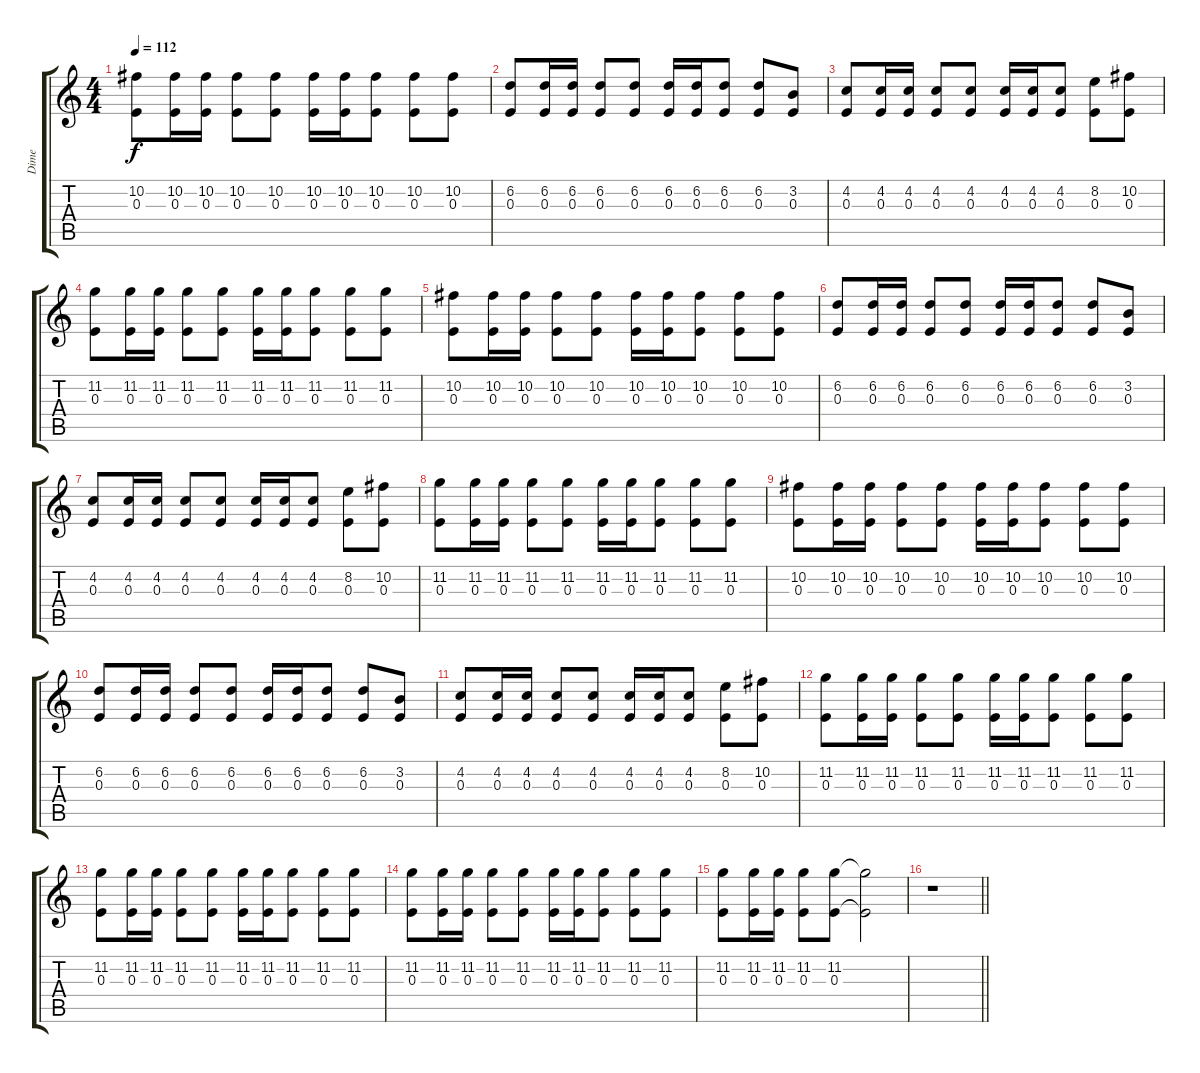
\track ("Dime" "Dime") {instrument acousticguitarsteel}
\staff {score tabs}
\tuning (Db4 Ab3 E3 B2 Gb2 Db2) {hide}
\ts (4 4)
\tempo 112
\clef g2
\ks c
(10.2 0.3).8{dy f} (10.2 0.3).16 (10.2 0.3).16 (10.2 0.3).8 (10.2 0.3).8 (10.2 0.3).16 (10.2 0.3).16 (10.2 0.3).8 (10.2 0.3).8 (10.2 0.3).8 |
(6.2 0.3).8 (6.2 0.3).16 (6.2 0.3).16 (6.2 0.3).8 (6.2 0.3).8 (6.2 0.3).16 (6.2 0.3).16 (6.2 0.3).8 (6.2 0.3).8 (3.2 0.3).8 |
(4.2 0.3).8 (4.2 0.3).16 (4.2 0.3).16 (4.2 0.3).8 (4.2 0.3).8 (4.2 0.3).16 (4.2 0.3).16 (4.2 0.3).8 (8.2 0.3).8 (10.2 0.3).8 |
(11.2 0.3).8 (11.2 0.3).16 (11.2 0.3).16 (11.2 0.3).8 (11.2 0.3).8 (11.2 0.3).16 (11.2 0.3).16 (11.2 0.3).8 (11.2 0.3).8 (11.2 0.3).8 |
(10.2 0.3).8 (10.2 0.3).16 (10.2 0.3).16 (10.2 0.3).8 (10.2 0.3).8 (10.2 0.3).16 (10.2 0.3).16 (10.2 0.3).8 (10.2 0.3).8 (10.2 0.3).8 |
(6.2 0.3).8 (6.2 0.3).16 (6.2 0.3).16 (6.2 0.3).8 (6.2 0.3).8 (6.2 0.3).16 (6.2 0.3).16 (6.2 0.3).8 (6.2 0.3).8 (3.2 0.3).8 |
(4.2 0.3).8 (4.2 0.3).16 (4.2 0.3).16 (4.2 0.3).8 (4.2 0.3).8 (4.2 0.3).16 (4.2 0.3).16 (4.2 0.3).8 (8.2 0.3).8 (10.2 0.3).8 |
(11.2 0.3).8 (11.2 0.3).16 (11.2 0.3).16 (11.2 0.3).8 (11.2 0.3).8 (11.2 0.3).16 (11.2 0.3).16 (11.2 0.3).8 (11.2 0.3).8 (11.2 0.3).8 |
(10.2 0.3).8 (10.2 0.3).16 (10.2 0.3).16 (10.2 0.3).8 (10.2 0.3).8 (10.2 0.3).16 (10.2 0.3).16 (10.2 0.3).8 (10.2 0.3).8 (10.2 0.3).8 |
(6.2 0.3).8 (6.2 0.3).16 (6.2 0.3).16 (6.2 0.3).8 (6.2 0.3).8 (6.2 0.3).16 (6.2 0.3).16 (6.2 0.3).8 (6.2 0.3).8 (3.2 0.3).8 |
(4.2 0.3).8 (4.2 0.3).16 (4.2 0.3).16 (4.2 0.3).8 (4.2 0.3).8 (4.2 0.3).16 (4.2 0.3).16 (4.2 0.3).8 (8.2 0.3).8 (10.2 0.3).8 |
(11.2 0.3).8 (11.2 0.3).16 (11.2 0.3).16 (11.2 0.3).8 (11.2 0.3).8 (11.2 0.3).16 (11.2 0.3).16 (11.2 0.3).8 (11.2 0.3).8 (11.2 0.3).8 |
(11.2 0.3).8 (11.2 0.3).16 (11.2 0.3).16 (11.2 0.3).8 (11.2 0.3).8 (11.2 0.3).16 (11.2 0.3).16 (11.2 0.3).8 (11.2 0.3).8 (11.2 0.3).8 |
(11.2 0.3).8 (11.2 0.3).16 (11.2 0.3).16 (11.2 0.3).8 (11.2 0.3).8 (11.2 0.3).16 (11.2 0.3).16 (11.2 0.3).8 (11.2 0.3).8 (11.2 0.3).8 |
(11.2 0.3).8 (11.2 0.3).16 (11.2 0.3).16 (11.2 0.3).8 (11.2 0.3).8 (11.2{t} 0.3{t}).2 |
\barLineRight lightlight
r.1
